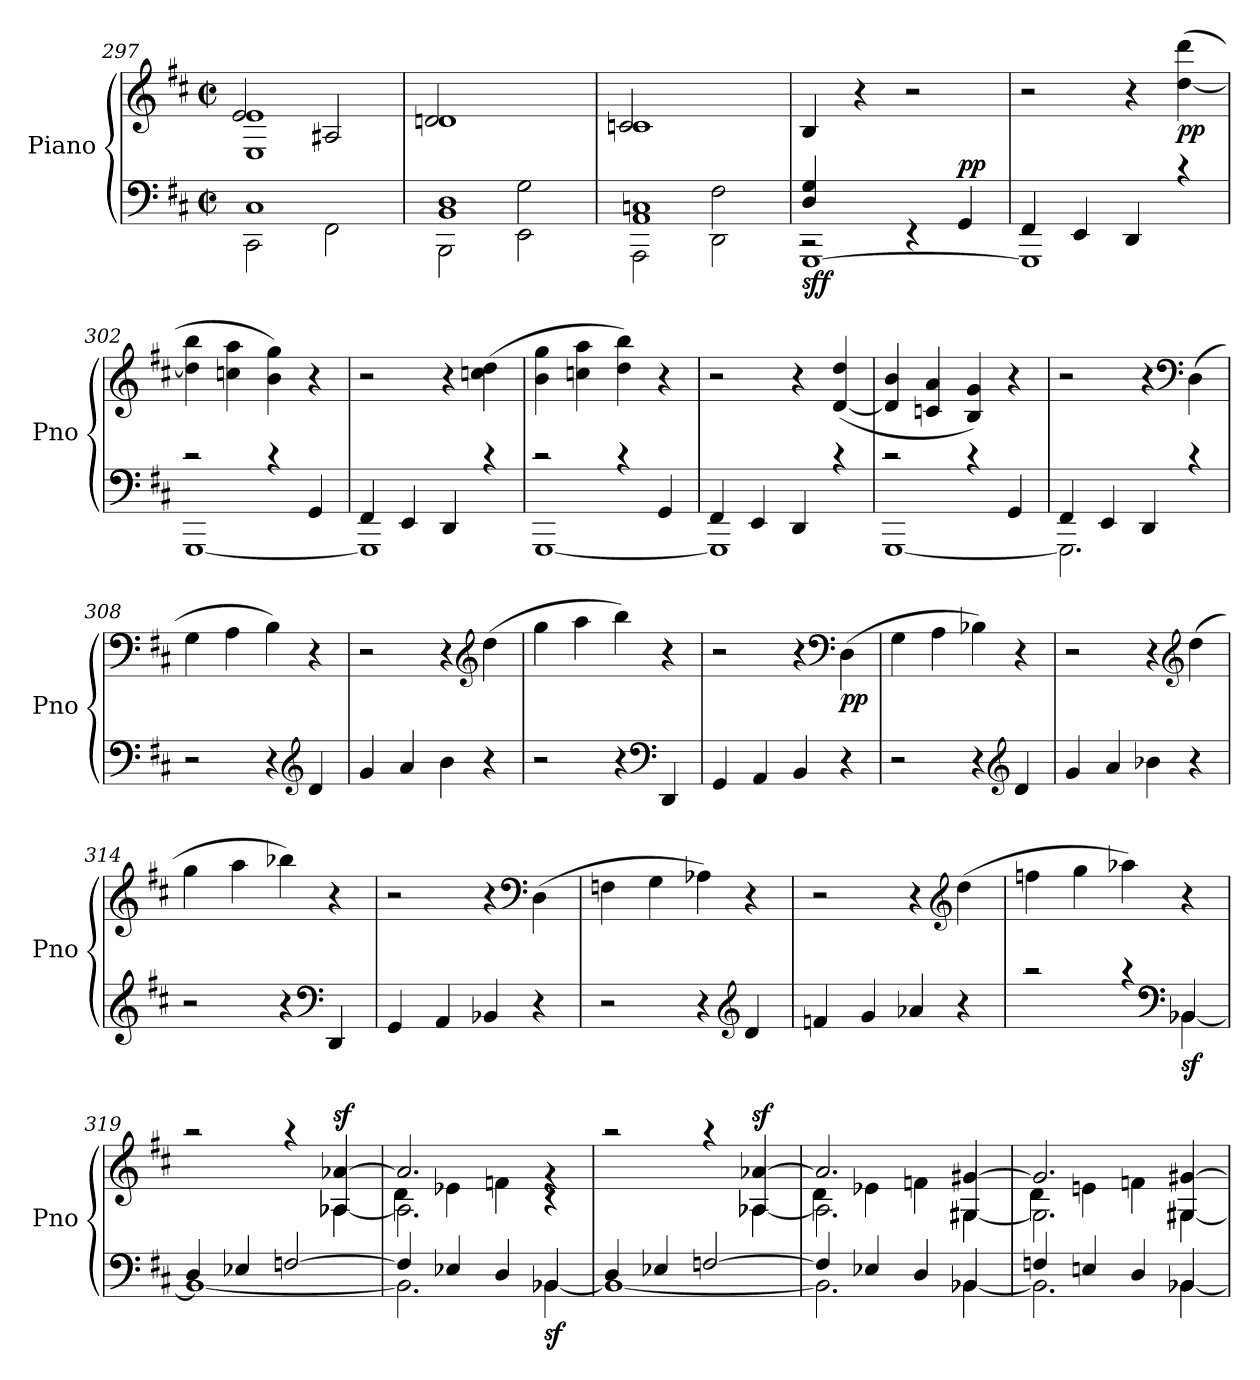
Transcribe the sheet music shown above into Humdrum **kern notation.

**kern	**kern	**dynam
*part1	*part1	*part1
*staff2	*staff1	*staff1/2
*I"Piano	*	*
*I'Pno	*	*
*clefF4	*clefG2	*
*k[f#c#]	*k[f#c#]	*
*D:	*D:	*
*M2/2	*M2/2	*
*met(c|)	*met(c|)	*
=297	=297	=297
*^	*^	*
1C#	2CC#\	1E 1e	2e/	.
.	2FF#\	.	2A#X/	.
=298	=298	=298	=298	=298
*	*^	*	*	*
2ryy	1BB 1D	2BBB\	1dn	2d/	.
2G\	.	2EE\	.	2ryy	.
=299	=299	=299	=299	=299	=299
2ryy	1AA 1Cn	2AAA\	1cn	2c/	.
2F#\	.	2DD\	.	2ryy	.
!!LO:LB:g=z
=300	=300	=300	=300	=300	=300
!	!	!	!	!	!LO:DY:b=2
!	!	!	!	!	!LO:DY:n=1:b
*	*	*	*v	*v	*
4D/ 4G/	2rCC	[1GGG	4B/	sf f
2.ryy	.	.	4r	.
.	4rEE	.	2r	.
!	!	!	!	!LO:DY:n=2:a=2
.	4GG/	.	.	pp
*	*v	*v	*	*
=301	=301	=301	=301
4FF#/	1GGG]	2r	.
4EE/	.	.	.
4DD/	.	4r	.
!	!	!	!LO:DY:b
4rc	.	(>[4dd\ 4ddd\	pp
=302	=302	=302	=302
2rc	[<1GGG	4dd\] 4bb\	.
.	.	4ccn\ 4aa\	.
4rc	.	4b\ 4gg\)	.
4GG/	.	4r	.
=303	=303	=303	=303
4FF#/	1GGG]	2r	.
4EE/	.	.	.
4DD/	.	4r	.
4rc	.	(>4ccn\ 4dd\	.
=304	=304	=304	=304
2rc	[<1GGG	4b\ 4gg\	.
.	.	4ccn\ 4aa\	.
4rc	.	4dd\ 4bb\)	.
4GG/	.	4r	.
=305	=305	=305	=305
4FF#/	1GGG]	2r	.
4EE/	.	.	.
4DD/	.	4r	.
4rc	.	(>[4d/ 4dd/	.
=306	=306	=306	=306
2rc	[<1GGG	4d/] 4b/	.
.	.	4cn/ 4a/	.
4rc	.	4B/ 4g/)	.
4GG/	.	4r	.
=307	=307	=307	=307
4FF#/	2.GGG\]	2r	.
4EE/	.	.	.
4DD/	.	4r	.
*	*	*clefF4	*
4rc	4ryy	(>4D\	.
*v	*v	*	*
!!LO:PB:g=z
=308	=308	=308
2r	4G\	.
.	4A\	.
4r	4B\)	.
*clefG2	*	*
4d/	4r	.
=309	=309	=309
4g/	2r	.
4a/	.	.
4b\	4r	.
*	*clefG2	*
4r	(>4dd\	.
=310	=310	=310
2r	4gg\	.
.	4aa\	.
4r	4bb\)	.
*clefF4	*	*
4DD/	4r	.
=311	=311	=311
4GG/	2r	.
4AA/	.	.
4BB/	4r	.
*	*clefF4	*
!	!	!LO:DY:b
4r	(>4D\	pp
=312	=312	=312
2r	4G\	.
.	4A\	.
4r	4B-X\)	.
*clefG2	*	*
4d/	4r	.
=313	=313	=313
4g/	2r	.
4a/	.	.
4b-X\	4r	.
*	*clefG2	*
4r	(>4dd\	.
=314	=314	=314
2r	4gg\	.
.	4aa\	.
4r	4bb-X\)	.
*clefF4	*	*
4DD/	4r	.
!!LO:LB:g=z
=315	=315	=315
4GG/	2r	.
4AA/	.	.
4BB-X/	4r	.
*	*clefF4	*
4r	(>4D\	.
=316	=316	=316
2r	4Fn\	.
.	4G\	.
4r	4A-X\)	.
*clefG2	*	*
4d/	4r	.
=317	=317	=317
4fn/	2r	.
4g/	.	.
4a-X/	4r	.
*	*clefG2	*
4r	(>4dd\	.
=318	=318	=318
*^	*	*
2raa	2.ryy	4ffn\	.
.	.	4gg\	.
4raa	.	4aa-X\)	.
*clefF4	*	*	*
!	!	!	!LO:DY:b=2
4BB-X/	[<4BB-\	4r	sf
=319	=319	=319	=319
*	*	*^	*
*	*	*	*^	*
4D/	1BB-_	2raa	2.ryy	2.ryy	.
4E-X/	.	.	.	.	.
[>2Fn/	.	4raa	.	.	.
!	!	!	!	!	!LO:DY:a
.	.	[>4a-X/	[<4A-X\	4A-X/	sf
=320	=320	=320	=320	=320	=320
4F/]	2.BB-\]	2.a-/]	2.A-\]	4d\	.
4E-X/	.	.	.	4e-X\	.
4D/	.	.	.	4fn\	.
!	!	!	!	!	!LO:DY:b=2
4BB-X/	[<4BB-\	4rg	4rc	4ryy	sf
!!LO:LB:g=z	!!	!!
=321	=321	=321	=321	=321	=321
4D/	1BB-_	2raa	2.ryy	2.ryy	.
4E-X/	.	.	.	.	.
[>2Fn/	.	4raa	.	.	.
!	!	!	!	!	!LO:DY:a
.	.	[>4a-X/	[<4A-X\	4A-X/	sf
=322	=322	=322	=322	=322	=322
4F/]	2.BB-\]	2.a-/]	2.A-\]	4d\	.
4E-X/	.	.	.	4e-X\	.
4D/	.	.	.	4fn\	.
!	!	!	!	!	!LO:DY:b=2
!	!	!	!	!	!LO:DY:n=1:a
4BB-X/	[<4BB-\	[>4g#X/	[<4G#X\	4G#X/	sf sf
=323	=323	=323	=323	=323	=323
4Fn/	2.BB-\]	2.g#/]	2.G#\]	4d\	.
4En/	.	.	.	4en\	.
4D/	.	.	.	4fn\	.
!	!	!	!	!	!LO:DY:b=2
!	!	!	!	!	!LO:DY:n=1:a
4BB-X/	[<4BB-\	[>4g#X/	[<4G#X\	4G#X/	sf sf
*v	*v	*	*	*	*
*	*v	*v	*v	*
=	=	=
*-	*-	*-
